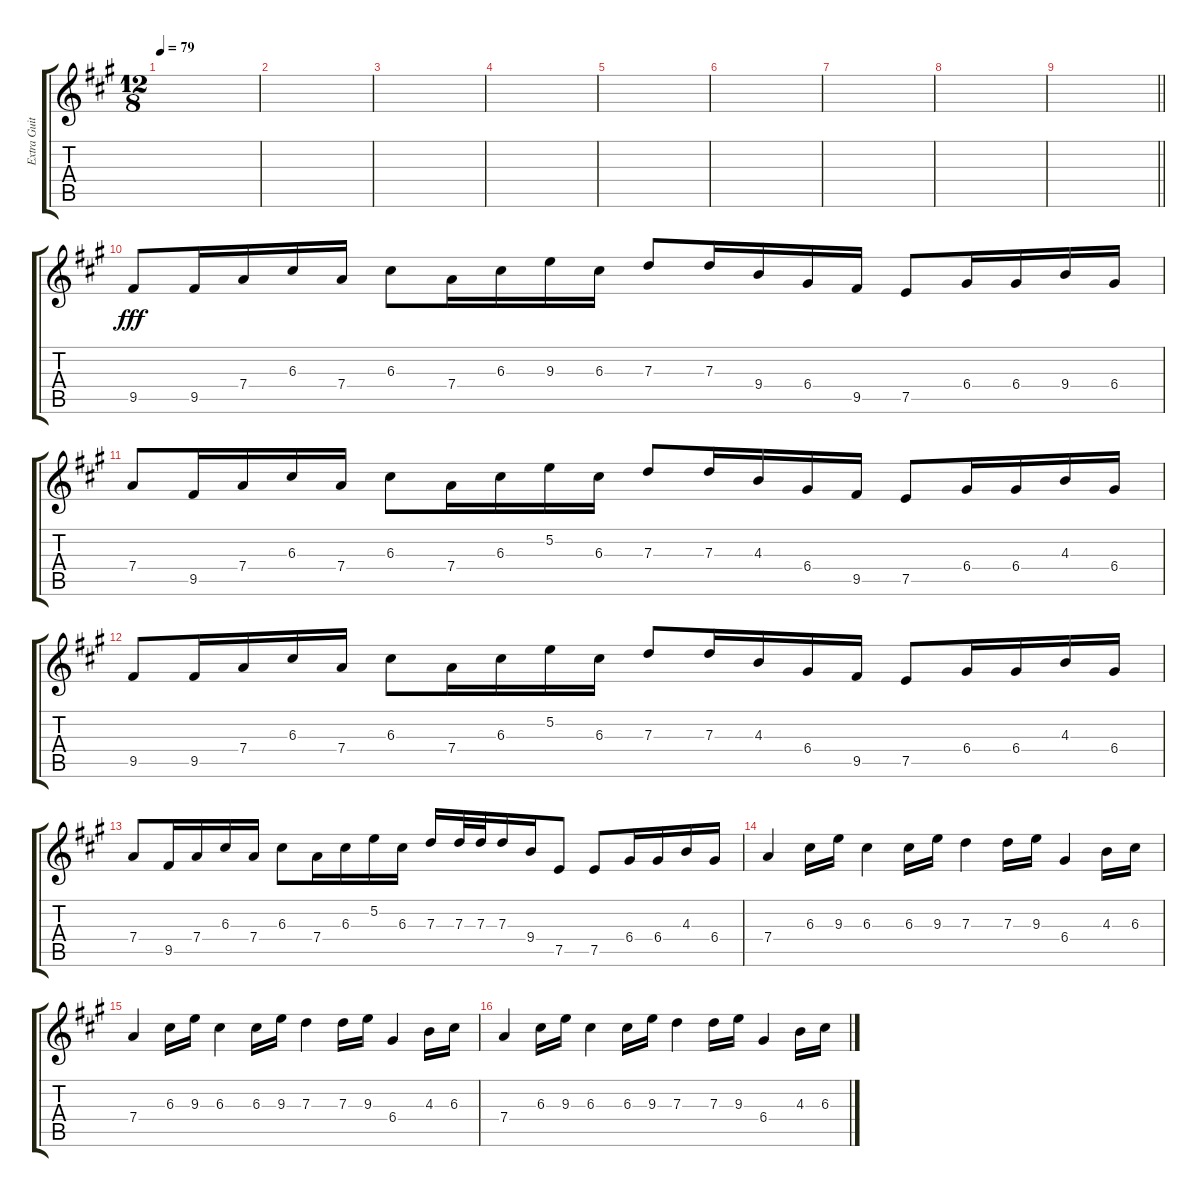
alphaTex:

\track ("Extra Guitar" "Extra Guit") {instrument acousticguitarnylon}
\staff {score tabs}
\tuning (E4 B3 G3 D3 A2 E2) {hide}
\ts (12 8)
\tempo 79
\clef g2
\ks f#minor
|
|
|
|
|
|
|
|
\barLineRight lightlight
|
9.5.8{dy fff} 9.5.16 7.4.16 6.3.16 7.4.16 6.3.8 7.4.16 6.3.16 9.3.16 6.3.16 7.3.8 7.3.16 9.4.16 6.4.16 9.5.16 7.5.8 6.4.16 6.4.16 9.4.16 6.4.16 |
7.4.8 9.5.16 7.4.16 6.3.16 7.4.16 6.3.8 7.4.16 6.3.16 5.2.16 6.3.16 7.3.8 7.3.16 4.3.16 6.4.16 9.5.16 7.5.8 6.4.16 6.4.16 4.3.16 6.4.16 |
9.5.8 9.5.16 7.4.16 6.3.16 7.4.16 6.3.8 7.4.16 6.3.16 5.2.16 6.3.16 7.3.8 7.3.16 4.3.16 6.4.16 9.5.16 7.5.8 6.4.16 6.4.16 4.3.16 6.4.16 |
7.4.8 9.5.16 7.4.16 6.3.16 7.4.16 6.3.8 7.4.16 6.3.16 5.2.16 6.3.16 7.3.16 7.3.32 7.3.32 7.3.16 9.4.16 7.5.8 7.5.8 6.4.16 6.4.16 4.3.16 6.4.16 |
7.4.4 6.3.16 9.3.16 6.3.4 6.3.16 9.3.16 7.3.4 7.3.16 9.3.16 6.4.4 4.3.16 6.3.16 |
7.4.4 6.3.16 9.3.16 6.3.4 6.3.16 9.3.16 7.3.4 7.3.16 9.3.16 6.4.4 4.3.16 6.3.16 |
7.4.4 6.3.16 9.3.16 6.3.4 6.3.16 9.3.16 7.3.4 7.3.16 9.3.16 6.4.4 4.3.16 6.3.16
